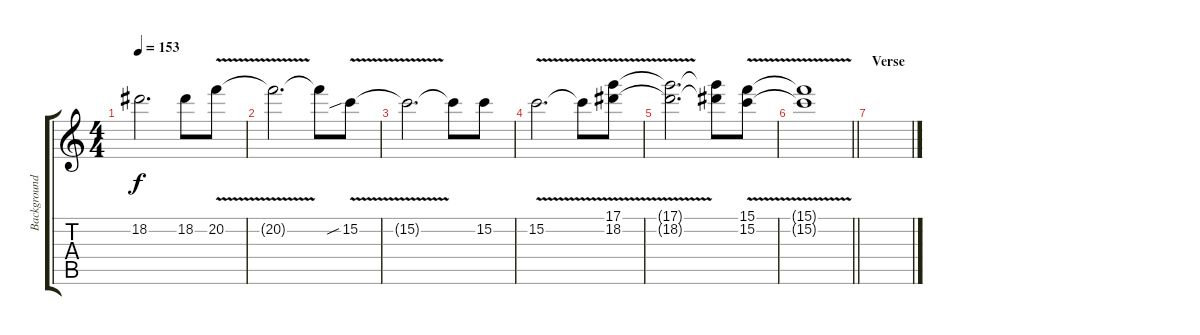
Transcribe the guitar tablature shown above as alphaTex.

\track ("Background Guitar (Dan Jacobs)" "Background") {instrument distortionguitar}
\staff {score tabs}
\tuning (D4 A3 F3 C3 G2 C2) {hide}
\ts (4 4)
\tempo 153
\clef g2
\ks c
18.2{t}.2{d dy f} 18.2.8 20.2{v}.8 |
20.2{t}.2{d} 20.2{t}.8 15.2{v sib}.8 |
15.2{t}.2{d} 15.2{t}.8 15.2.8 |
15.2{v}.2{d} 15.2{t}.8 (17.1{v} 18.2{v}).8 |
(17.1{t} 18.2{t}).2{d} (17.1{t} 18.2{t}).8 (15.1{v} 15.2{v}).8 |
\barLineRight lightlight
(15.1{t} 15.2{t}).1 |
\section ("" "Verse")
